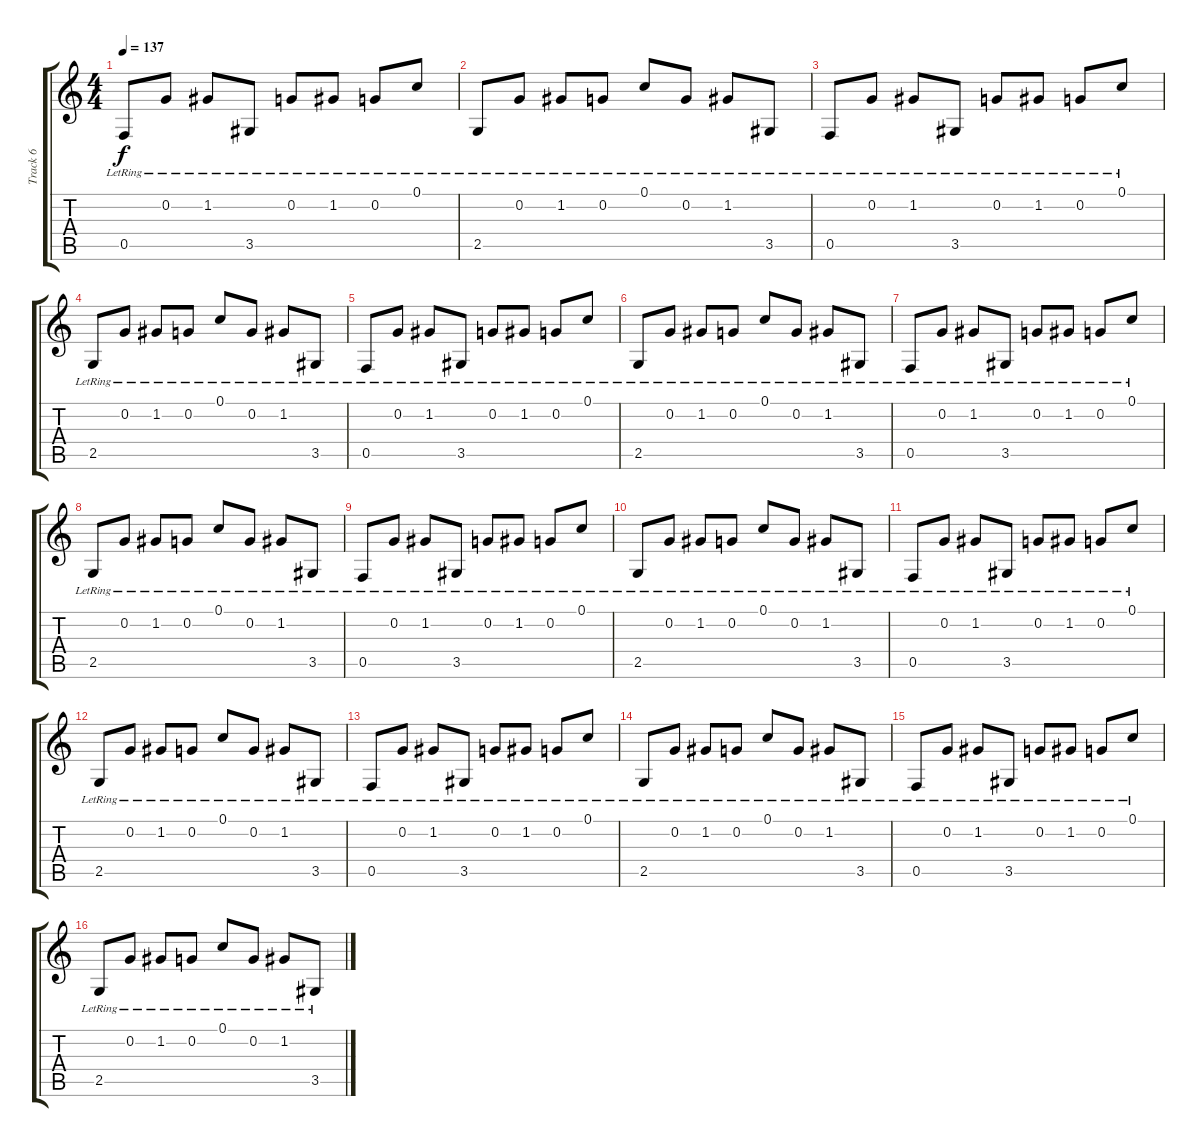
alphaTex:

\track ("Track 6" "Track 6") {instrument electricguitarclean}
\staff {score tabs}
\tuning (C4 G3 Eb3 Bb2 F2 C2) {hide}
\ts (4 4)
\tempo 137
\clef g2
\ks c
0.5{lr}.8{dy f} 0.2{lr}.8 1.2{lr}.8 3.5{lr}.8 0.2{lr}.8 1.2{lr}.8 0.2{lr}.8 0.1{lr}.8 |
2.5{lr}.8 0.2{lr}.8 1.2{lr}.8 0.2{lr}.8 0.1{lr}.8 0.2{lr}.8 1.2{lr}.8 3.5{lr}.8 |
0.5{lr}.8 0.2{lr}.8 1.2{lr}.8 3.5{lr}.8 0.2{lr}.8 1.2{lr}.8 0.2{lr}.8 0.1{lr}.8 |
2.5{lr}.8 0.2{lr}.8 1.2{lr}.8 0.2{lr}.8 0.1{lr}.8 0.2{lr}.8 1.2{lr}.8 3.5{lr}.8 |
0.5{lr}.8 0.2{lr}.8 1.2{lr}.8 3.5{lr}.8 0.2{lr}.8 1.2{lr}.8 0.2{lr}.8 0.1{lr}.8 |
2.5{lr}.8 0.2{lr}.8 1.2{lr}.8 0.2{lr}.8 0.1{lr}.8 0.2{lr}.8 1.2{lr}.8 3.5{lr}.8 |
0.5{lr}.8 0.2{lr}.8 1.2{lr}.8 3.5{lr}.8 0.2{lr}.8 1.2{lr}.8 0.2{lr}.8 0.1{lr}.8 |
2.5{lr}.8 0.2{lr}.8 1.2{lr}.8 0.2{lr}.8 0.1{lr}.8 0.2{lr}.8 1.2{lr}.8 3.5{lr}.8 |
0.5{lr}.8 0.2{lr}.8 1.2{lr}.8 3.5{lr}.8 0.2{lr}.8 1.2{lr}.8 0.2{lr}.8 0.1{lr}.8 |
2.5{lr}.8 0.2{lr}.8 1.2{lr}.8 0.2{lr}.8 0.1{lr}.8 0.2{lr}.8 1.2{lr}.8 3.5{lr}.8 |
0.5{lr}.8 0.2{lr}.8 1.2{lr}.8 3.5{lr}.8 0.2{lr}.8 1.2{lr}.8 0.2{lr}.8 0.1{lr}.8 |
2.5{lr}.8 0.2{lr}.8 1.2{lr}.8 0.2{lr}.8 0.1{lr}.8 0.2{lr}.8 1.2{lr}.8 3.5{lr}.8 |
0.5{lr}.8 0.2{lr}.8 1.2{lr}.8 3.5{lr}.8 0.2{lr}.8 1.2{lr}.8 0.2{lr}.8 0.1{lr}.8 |
2.5{lr}.8 0.2{lr}.8 1.2{lr}.8 0.2{lr}.8 0.1{lr}.8 0.2{lr}.8 1.2{lr}.8 3.5{lr}.8 |
0.5{lr}.8 0.2{lr}.8 1.2{lr}.8 3.5{lr}.8 0.2{lr}.8 1.2{lr}.8 0.2{lr}.8 0.1{lr}.8 |
2.5{lr}.8 0.2{lr}.8 1.2{lr}.8 0.2{lr}.8 0.1{lr}.8 0.2{lr}.8 1.2{lr}.8 3.5{lr}.8
